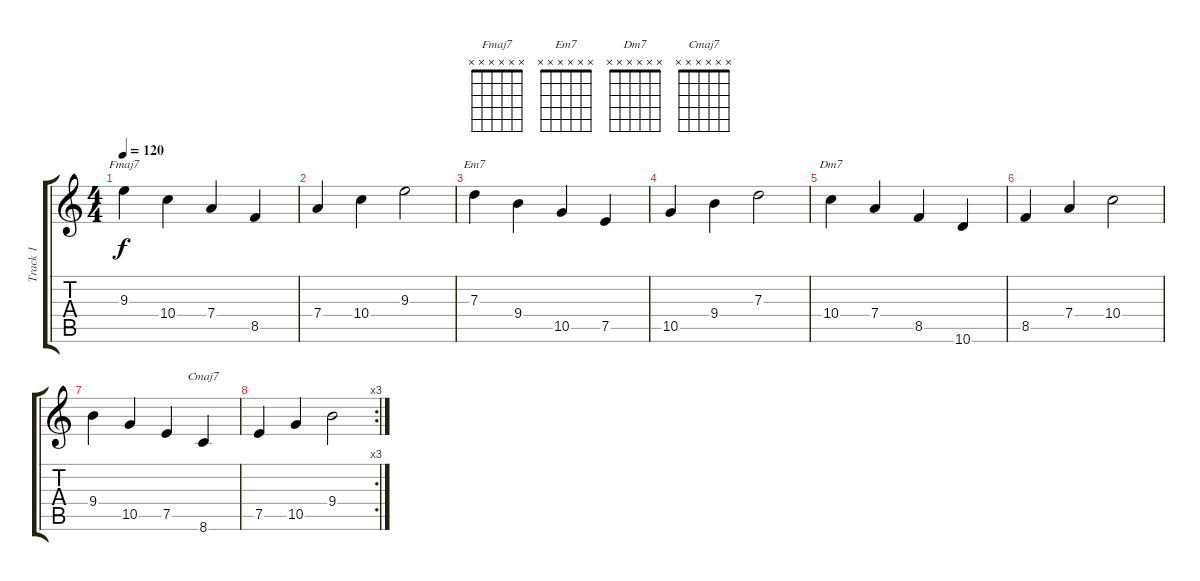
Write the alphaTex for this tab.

\track ("Track 1" "Track 1") {instrument acousticguitarsteel}
\staff {score tabs}
\tuning (E4 B3 G3 D3 A2 E2) {hide}
\chord ("Fmaj7" x x x x x x)
\chord ("Em7" x x x x x x)
\chord ("Dm7" x x x x x x)
\chord ("Cmaj7" x x x x x x)
\ts (4 4)
\tempo 120
\clef g2
\ks c
9.3.4{ch "Fmaj7" dy f} 10.4.4 7.4.4 8.5.4 |
7.4.4 10.4.4 9.3.2 |
7.3.4{ch "Em7"} 9.4.4 10.5.4 7.5.4 |
10.5.4 9.4.4 7.3.2 |
10.4.4{ch "Dm7"} 7.4.4 8.5.4 10.6.4 |
8.5.4 7.4.4 10.4.2 |
9.4.4 10.5.4 7.5.4 8.6.4{ch "Cmaj7"} |
\rc 3
7.5.4 10.5.4 9.4.2
